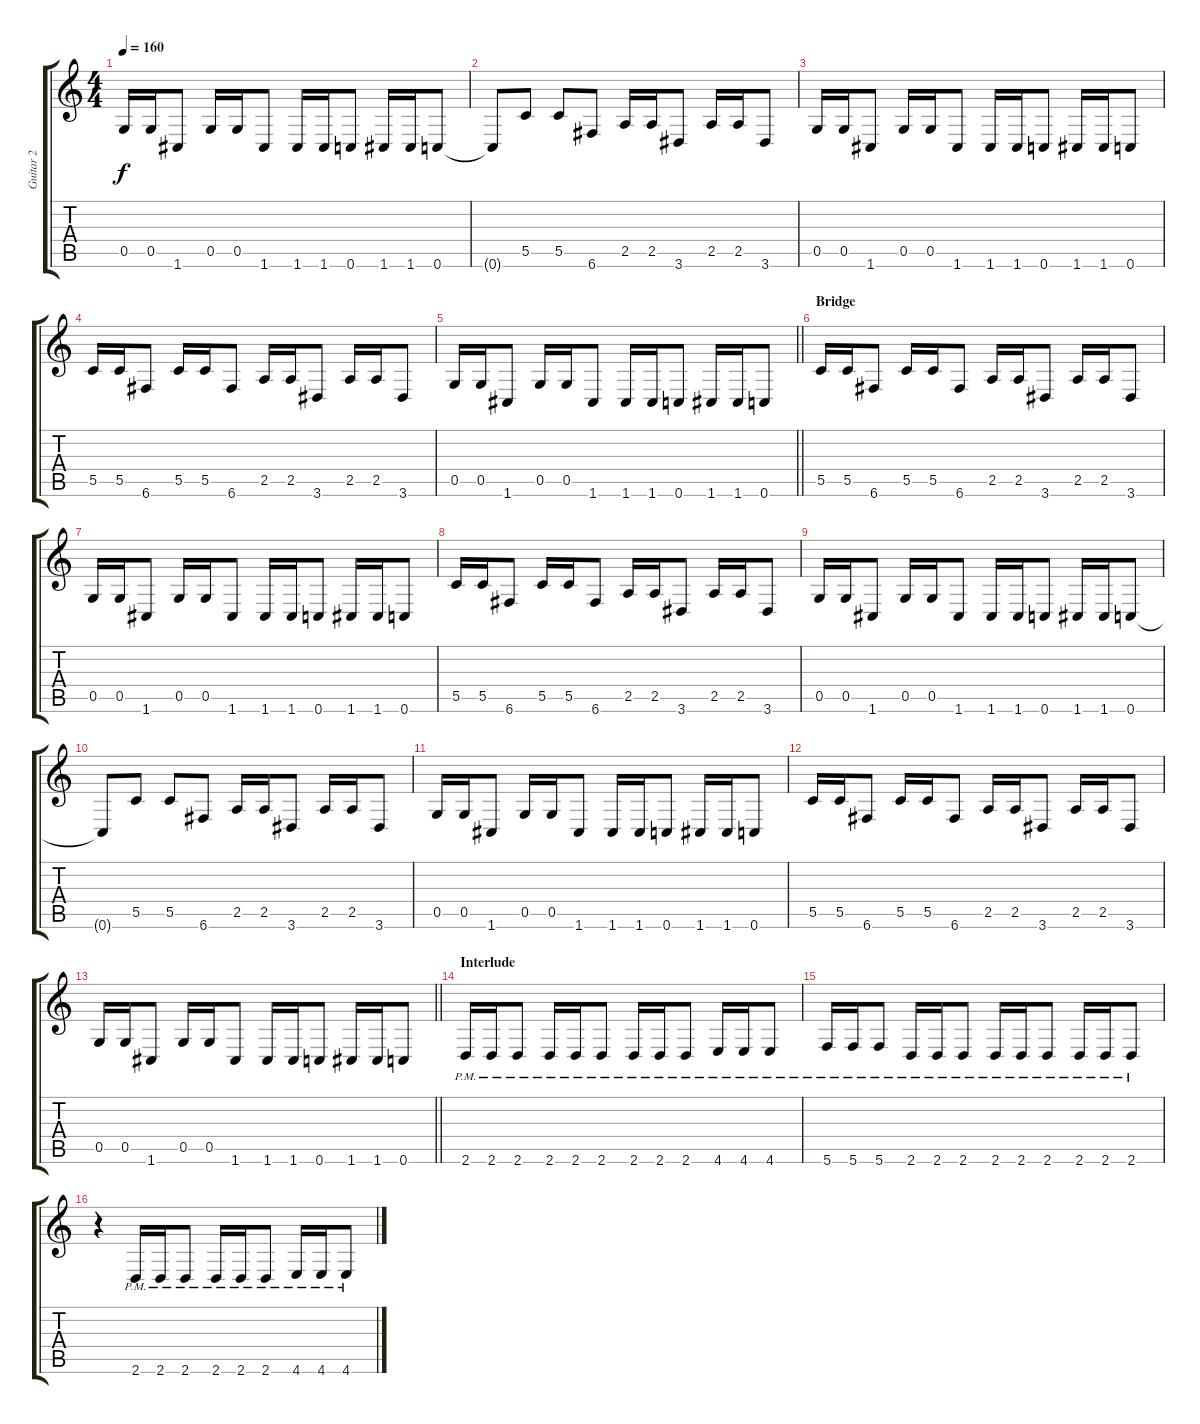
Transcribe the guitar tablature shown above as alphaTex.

\track ("Guitar 2" "Guitar 2") {instrument distortionguitar}
\staff {score tabs}
\tuning (D4 A3 F3 C3 G2 C2) {hide}
\ts (4 4)
\tempo 160
\clef g2
\ks c
0.5.16{dy f} 0.5.16 1.6.8 0.5.16 0.5.16 1.6.8 1.6.16 1.6.16 0.6.8 1.6.16 1.6.16 0.6.8 |
0.6{t}.8 5.5.8 5.5.8 6.6.8 2.5.16 2.5.16 3.6.8 2.5.16 2.5.16 3.6.8 |
0.5.16 0.5.16 1.6.8 0.5.16 0.5.16 1.6.8 1.6.16 1.6.16 0.6.8 1.6.16 1.6.16 0.6.8 |
5.5.16 5.5.16 6.6.8 5.5.16 5.5.16 6.6.8 2.5.16 2.5.16 3.6.8 2.5.16 2.5.16 3.6.8 |
\barLineRight lightlight
0.5.16 0.5.16 1.6.8 0.5.16 0.5.16 1.6.8 1.6.16 1.6.16 0.6.8 1.6.16 1.6.16 0.6.8 |
\section ("" "Bridge")
5.5.16 5.5.16 6.6.8 5.5.16 5.5.16 6.6.8 2.5.16 2.5.16 3.6.8 2.5.16 2.5.16 3.6.8 |
0.5.16 0.5.16 1.6.8 0.5.16 0.5.16 1.6.8 1.6.16 1.6.16 0.6.8 1.6.16 1.6.16 0.6.8 |
5.5.16 5.5.16 6.6.8 5.5.16 5.5.16 6.6.8 2.5.16 2.5.16 3.6.8 2.5.16 2.5.16 3.6.8 |
0.5.16 0.5.16 1.6.8 0.5.16 0.5.16 1.6.8 1.6.16 1.6.16 0.6.8 1.6.16 1.6.16 0.6.8 |
0.6{t}.8 5.5.8 5.5.8 6.6.8 2.5.16 2.5.16 3.6.8 2.5.16 2.5.16 3.6.8 |
0.5.16 0.5.16 1.6.8 0.5.16 0.5.16 1.6.8 1.6.16 1.6.16 0.6.8 1.6.16 1.6.16 0.6.8 |
5.5.16 5.5.16 6.6.8 5.5.16 5.5.16 6.6.8 2.5.16 2.5.16 3.6.8 2.5.16 2.5.16 3.6.8 |
\barLineRight lightlight
0.5.16 0.5.16 1.6.8 0.5.16 0.5.16 1.6.8 1.6.16 1.6.16 0.6.8 1.6.16 1.6.16 0.6.8 |
\section ("" "Interlude")
2.6{pm}.16 2.6{pm}.16 2.6{pm}.8 2.6{pm}.16 2.6{pm}.16 2.6{pm}.8 2.6{pm}.16 2.6{pm}.16 2.6{pm}.8 4.6{pm}.16 4.6{pm}.16 4.6{pm}.8 |
5.6{pm}.16 5.6{pm}.16 5.6{pm}.8 2.6{pm}.16 2.6{pm}.16 2.6{pm}.8 2.6{pm}.16 2.6{pm}.16 2.6{pm}.8 2.6{pm}.16 2.6{pm}.16 2.6{pm}.8 |
r.4 2.6{pm}.16 2.6{pm}.16 2.6{pm}.8 2.6{pm}.16 2.6{pm}.16 2.6{pm}.8 4.6{pm}.16 4.6{pm}.16 4.6{pm}.8
